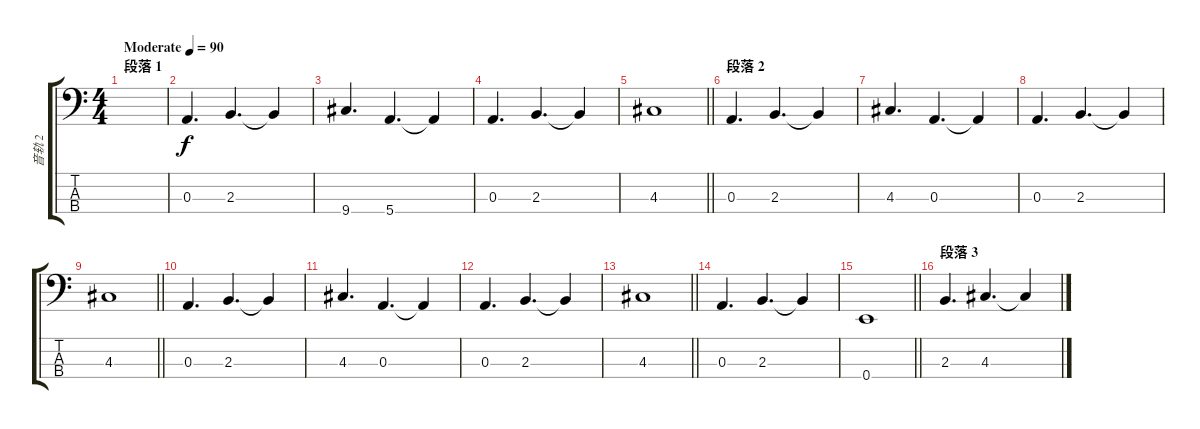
\track ("音轨 2" "音轨 2") {instrument electricbassfinger}
\staff {score tabs}
\tuning (G2 D2 A1 E1) {hide}
\ts (4 4)
\section ("" "段落 1")
\tempo (90 "Moderate")
\clef f4
\ks c
|
0.3.4{d} 2.3.4{d} 2.3{t}.4 |
9.4.4{d} 5.4.4{d} 5.4{t}.4 |
0.3.4{d} 2.3.4{d} 2.3{t}.4 |
\barLineRight lightlight
4.3.1 |
\section ("" "段落 2")
0.3.4{d} 2.3.4{d} 2.3{t}.4 |
4.3.4{d} 0.3.4{d} 0.3{t}.4 |
0.3.4{d} 2.3.4{d} 2.3{t}.4 |
\barLineRight lightlight
4.3.1 |
0.3.4{d} 2.3.4{d} 2.3{t}.4 |
4.3.4{d} 0.3.4{d} 0.3{t}.4 |
0.3.4{d} 2.3.4{d} 2.3{t}.4 |
\barLineRight lightlight
4.3.1 |
0.3.4{d} 2.3.4{d} 2.3{t}.4 |
\barLineRight lightlight
0.4.1 |
\section ("" "段落 3")
2.3.4{d} 4.3.4{d} 4.3{t}.4
